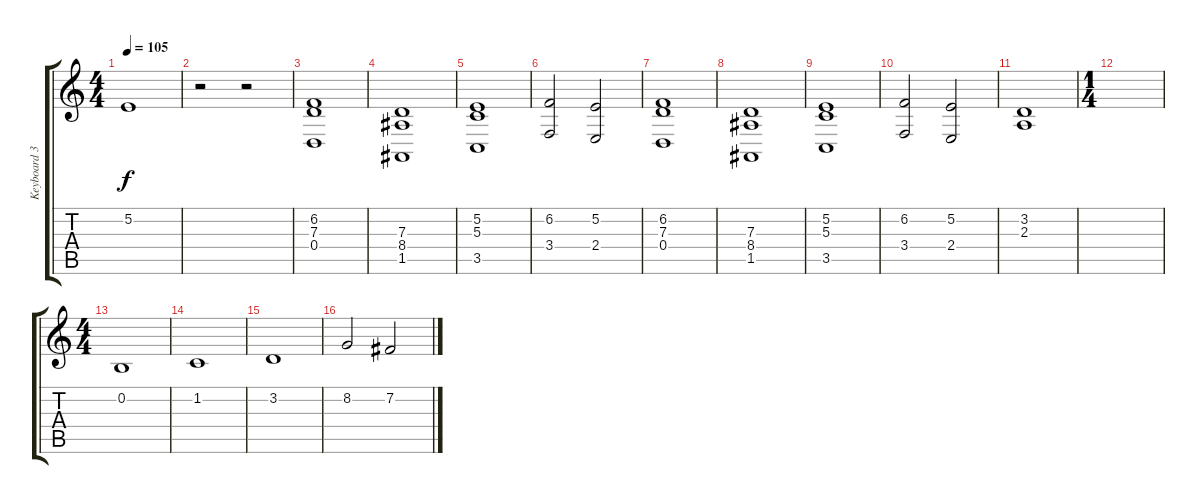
\track ("Keyboard 3" "Keyboard 3") {instrument choiraahs}
\staff {score tabs}
\tuning (E4 B3 G3 D3 A2 E2) {hide}
\ts (4 4)
\tempo 105
\clef g2
\ks c
5.2.1{dy f} |
r.2 r.2 |
(6.2 7.3 0.4).1{volume 9} |
(7.3 8.4 1.5).1 |
(5.2 5.3 3.5).1 |
(6.2 3.4).2 (5.2 2.4).2 |
(6.2 7.3 0.4).1 |
(7.3 8.4 1.5).1 |
(5.2 5.3 3.5).1 |
(6.2 3.4).2 (5.2 2.4).2 |
(3.2 2.3).1 |
\ts (1 4)
|
\ts (4 4)
0.2.1{volume 13} |
1.2.1 |
3.2.1 |
8.2.2 7.2.2
